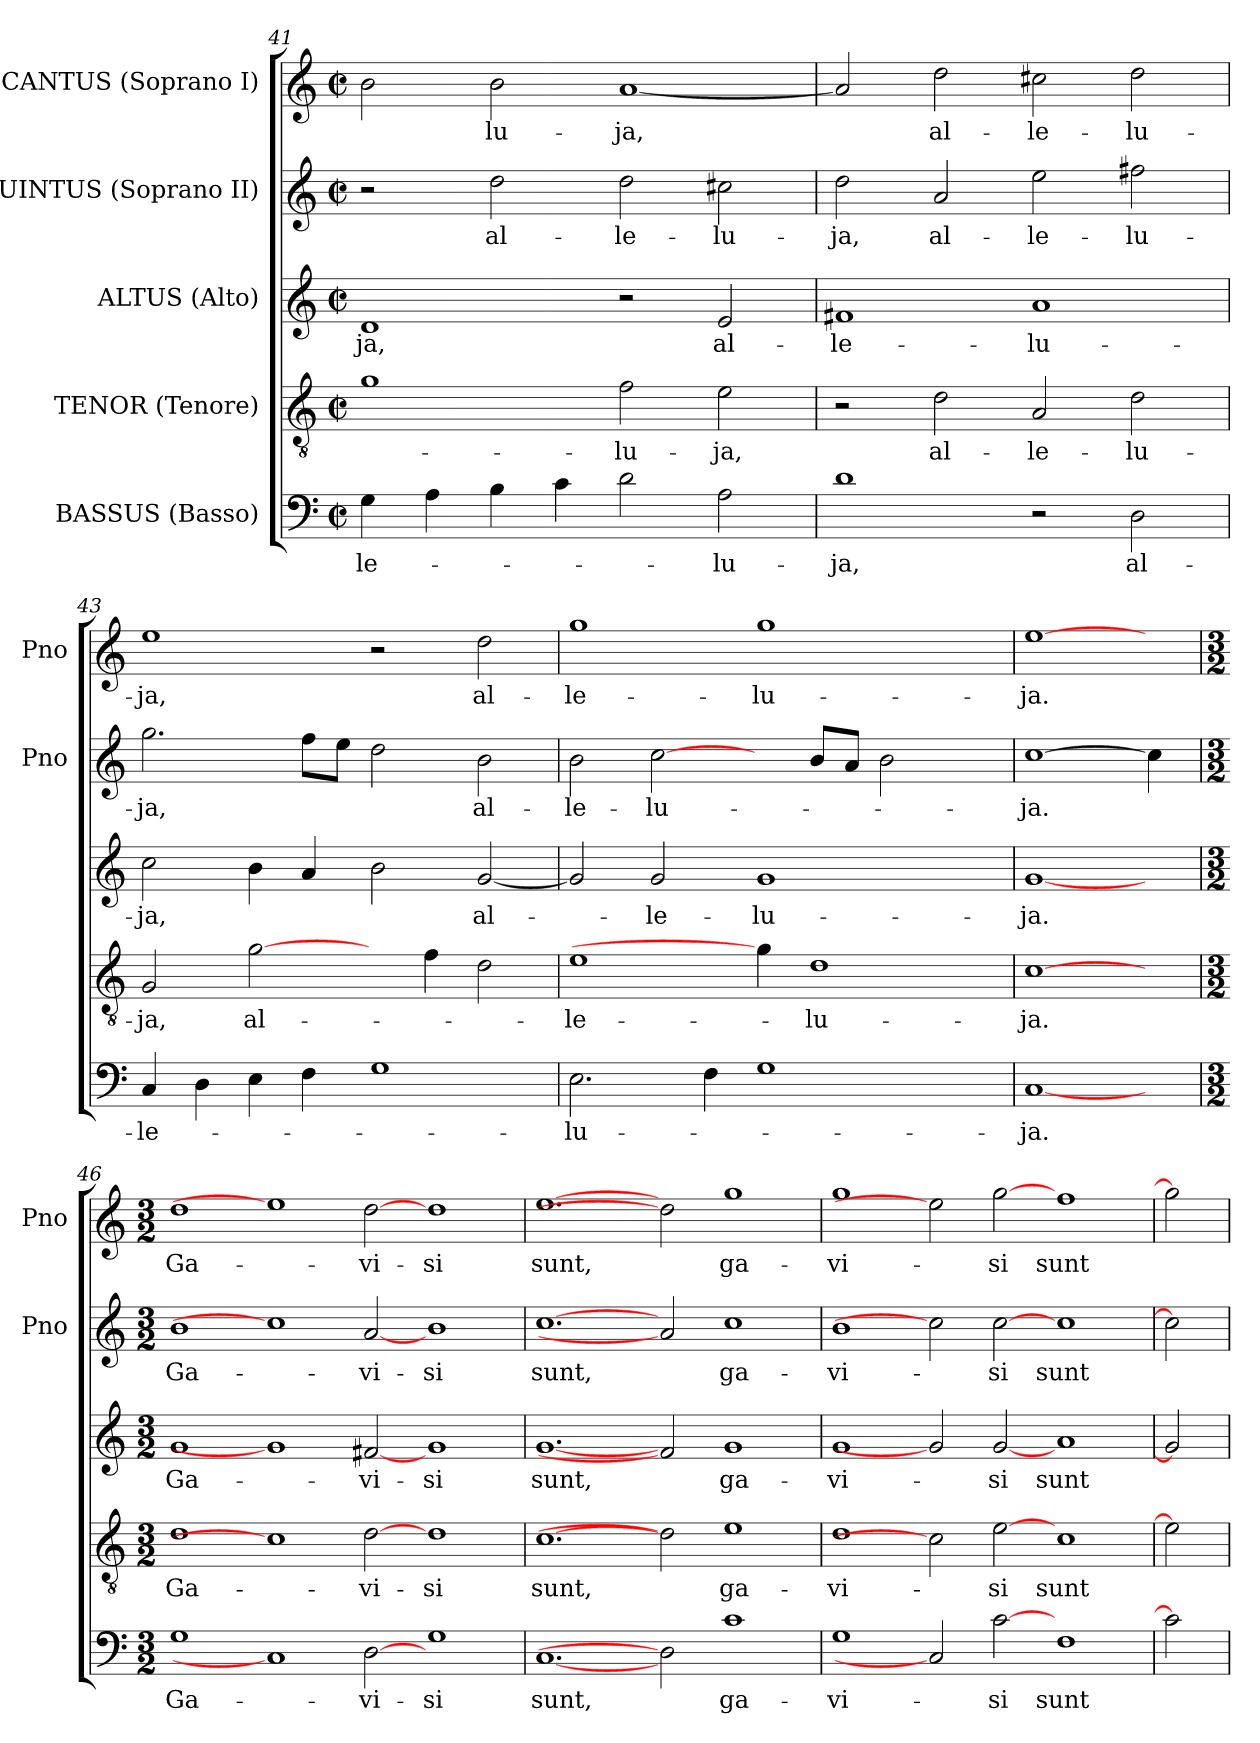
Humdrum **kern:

**kern	**text	**kern	**text	**kern	**text	**kern	**text	**kern	**text
*part5	*part5	*part4	*part4	*part3	*part3	*part2	*part2	*part1	*part1
*staff5	*staff5	*staff4	*staff4	*staff3	*staff3	*staff2	*staff2	*staff1	*staff1
*I"BASSUS (Basso)	*	*I"TENOR (Tenore)	*	*I"ALTUS (Alto)	*	*I"QUINTUS (Soprano II)	*	*I"CANTUS (Soprano I)	*
*	*	*	*	*	*	*I'Pno	*	*I'Pno	*
!!LO:LB:g=z
*clefF4	*	*clefGv2	*	*clefG2	*	*clefG2	*	*clefG2	*
*k[]	*	*k[]	*	*k[]	*	*k[]	*	*k[]	*
*C:	*	*C:	*	*C:	*	*C:	*	*C:	*
*M2/2	*	*M2/2	*	*M2/2	*	*M2/2	*	*M2/2	*
*met(c|)	*	*met(c|)	*	*met(c|)	*	*met(c|)	*	*met(c|)	*
=41	=41	=41	=41	=41	=41	=41	=41	=41	=41
4G\	-le-	1g	-­-	1d	-ja,	2r	.	2b\	-­
4A\	.	.	.	.	.	.	.	.	.
4B\	.	.	.	.	.	2dd\	al-	2b\	lu-
4c\	.	.	.	.	.	.	.	.	.
2d\	.	2f\	-lu-	2r	.	2dd\	-le-	[1a	-ja,
2A\	-lu-	2e\	-ja,	2e/	al-	2cc#X\	-lu-	.	.
=42	=42	=42	=42	=42	=42	=42	=42	=42	=42
1d	-ja,	2r	.	1f#X	-le-	2dd\	-ja,	2a/]	.
.	.	2d\	al-	.	.	2a/	al-	2dd\	al-
2r	.	2A/	-le-	1a	-lu-	2ee\	-le-	2cc#X\	-le-
2D\	al-	2d\	-lu-	.	.	2ff#X\	-lu-	2dd\	-lu-
=43	=43	=43	=43	=43	=43	=43	=43	=43	=43
4C/	-le-	2G/	-ja,	2cc\	-ja,	2.gg\	-ja,	1ee	-ja,
4D\	.	.	.	.	.	.	.	.	.
4E\	.	[2g\	al-	4b\	.	.	.	.	.
4F\	.	.	.	4a/	.	8ff\L	.	.	.
.	.	.	.	.	.	8ee\J	.	.	.
1G	.	4ryy	.	2b\	.	2dd\	.	2r	.
.	.	4f\	.	.	.	.	.	.	.
.	.	2d\	.	[2g/	al-	2b\	al-	2dd\	al-
=44	=44	=44	=44	=44	=44	=44	=44	=44	=44
2.E\	-lu-	1e	-le-	2g/]	.	2b\	-le-	1gg	-le-
.	.	.	.	2g/	-le-	[2cc\	-lu-	.	.
4F\	.	.	.	.	.	.	.	.	.
1G	.	4g\]	.	1g	-lu-	4ryy	.	1gg	-lu-
.	.	1d	-lu-	.	.	8b/L	.	.	.
.	.	.	.	.	.	8a/J	.	.	.
.	.	.	.	.	.	2b\	.	.	.
4ryy	.	.	.	4ryy	.	4ryy	.	4ryy	.
=45	=45	=45	=45	=45	=45	=45	=45	=45	=45
[1C	-ja.	[1c	-ja.	[1g	-ja.	[1cc	-ja.	[1ee	-ja.
4ryy	.	4ryy	.	4ryy	.	4cc\]	.	4ryy	.
=46	=46	=46	=46	=46	=46	=46	=46	=46	=46
*M3/2	*	*M3/2	*	*M3/2	*	*M3/2	*	*M3/2	*
1G	Ga-	1d	Ga-	1g	Ga-	1b	Ga-	1dd	Ga-
1C]	.	1c]	.	1g]	.	1cc]	.	1ee]	.
[2D	-vi-	[2d	-vi-	[2f#X	-vi-	[2a	-vi-	[2dd	-vi-
1G	-si	1d	-si	1g	-si	1b	-si	1dd	-si
!!LO:LB:g=z
=47	=47	=47	=47	=47	=47	=47	=47	=47	=47
[1.C	sunt,	[1.c	sunt,	[1.g	sunt,	[1.cc	sunt,	[1.ee	sunt,
2D]	.	2d]	.	2f#]	.	2a]	.	2dd]	.
1c	ga-	1e	ga-	1g	ga-	1cc	ga-	1gg	ga-
=48	=48	=48	=48	=48	=48	=48	=48	=48	=48
1G	-vi-	1d	-vi-	1g	-vi-	1b	-vi-	1gg	-vi-
2C]	.	2c]	.	2g]	.	2cc]	.	2ee]	.
[2c	-si	[2e	-si	[2g	-si	[2cc	-si	[2gg	-si
1F	sunt	1c	sunt	1a	sunt	1cc	sunt	1ff	sunt
=49	=49	=49	=49	=49	=49	=49	=49	=49	=49
2c]	.	2e]	.	2g]	.	2cc]	.	2gg]	.
=	=	=	=	=	=	=	=	=	=
*-	*-	*-	*-	*-	*-	*-	*-	*-	*-
